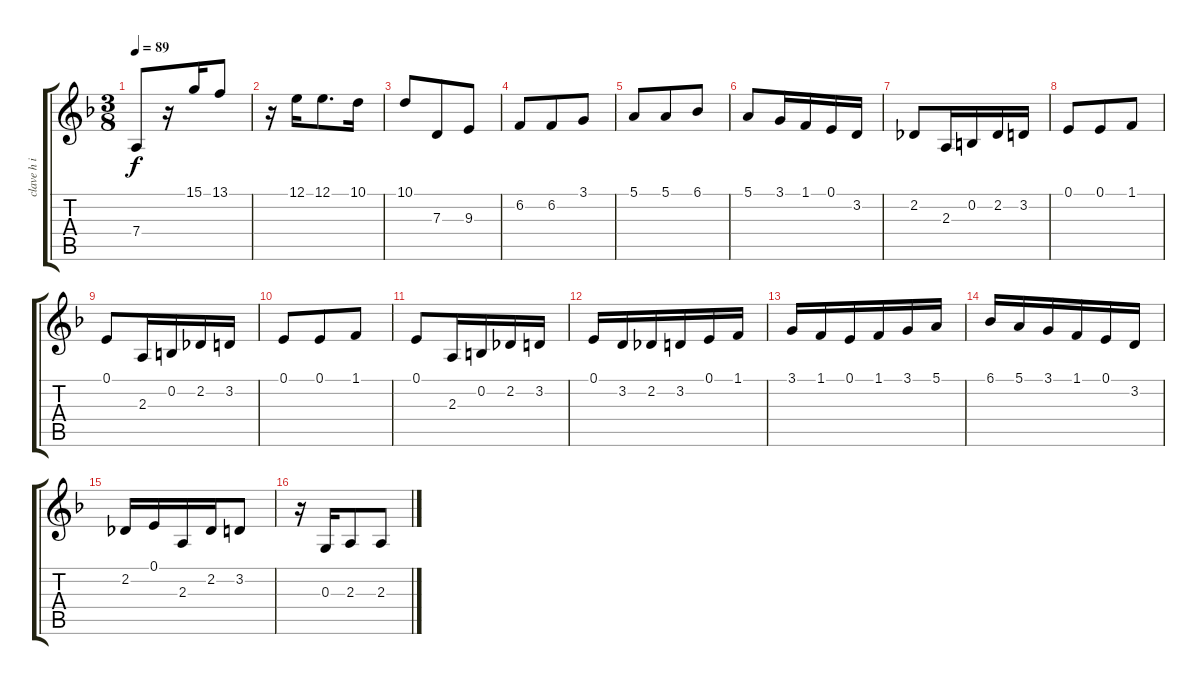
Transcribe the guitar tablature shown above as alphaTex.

\track ("clave h i" "clave h i") {instrument harpsichord}
\staff {score tabs}
\tuning (E4 B3 G3 D3 A2 E2) {hide}
\ts (3 8)
\tempo 89
\clef g2
\ks dminor
7.4.8{dy f} r.16 15.1.16 13.1.8 |
r.16 12.1.16 12.1.8{d} 10.1.16 |
10.1.8 7.3.8 9.3.8 |
6.2.8 6.2.8 3.1.8 |
5.1.8 5.1.8 6.1.8 |
5.1.8 3.1.16 1.1.16 0.1.16 3.2.16 |
2.2.8 2.3.16 0.2.16 2.2.16 3.2.16 |
0.1.8 0.1.8 1.1.8 |
0.1.8 2.3.16 0.2.16 2.2.16 3.2.16 |
0.1.8 0.1.8 1.1.8 |
0.1.8 2.3.16 0.2.16 2.2.16 3.2.16 |
0.1.16 3.2.16 2.2.16 3.2.16 0.1.16 1.1.16 |
3.1.16 1.1.16 0.1.16 1.1.16 3.1.16 5.1.16 |
6.1.16 5.1.16 3.1.16 1.1.16 0.1.16 3.2.16 |
2.2.16 0.1.16 2.3.16 2.2.16 3.2.8 |
r.16 0.3.16 2.3.8 2.3.8
